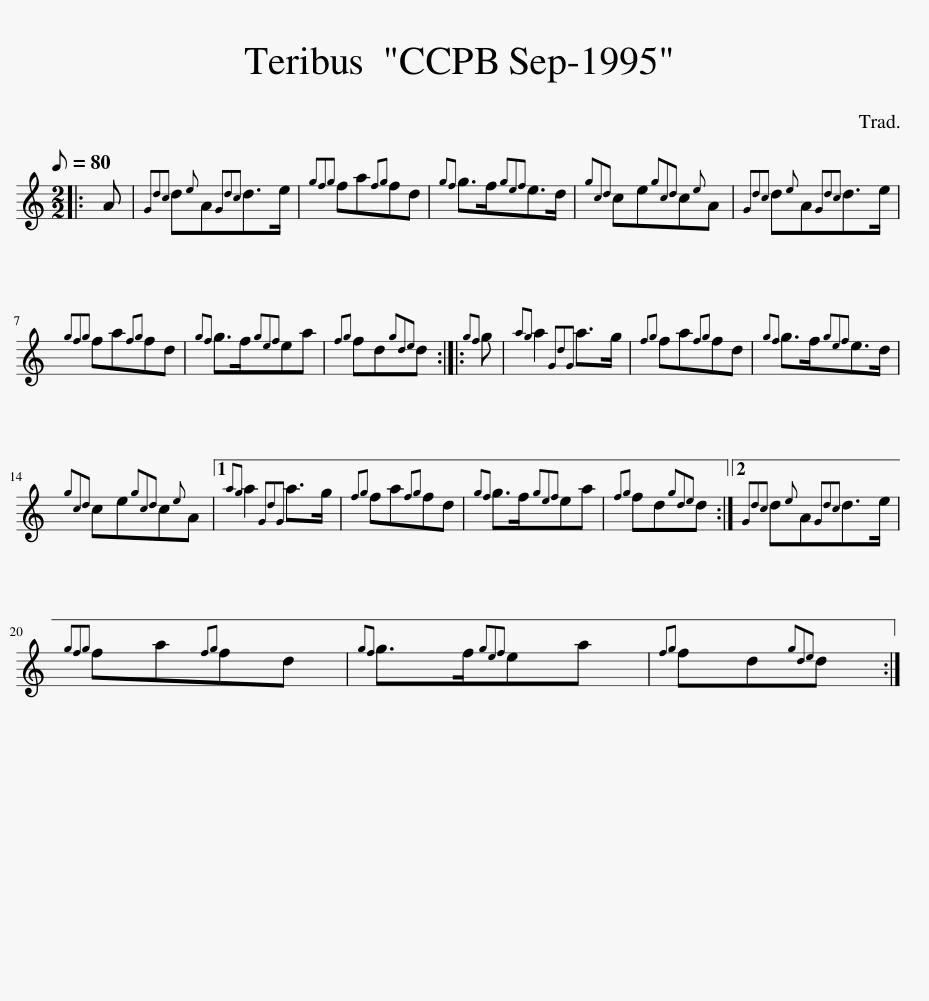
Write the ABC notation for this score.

X:1
L:1/8
Q:1/8=80
M:2/2
I:linebreak $
K:C
V:1 treble
V:1
|: A |{Gdc} d{e}A{Gdc}d>e |{gfg} fa{fg}fd |{gf} g>f{gef}e>d |{gcd} ce{gcd}c{e}A | %5
{Gdc} d{e}A{Gdc}d>e |${gfg} fa{fg}fd |{gf} g>f{gef}ea |{fg} fd{gde}d ::{gf} g | %10
{ag} a2{GdG} a>g |{fg} fa{fg}fd |{gf} g>f{gef}e>d |${gcd} ce{gcd}c{e}A |1{ag} a2{GdG} a>g | %15
{fg} fa{fg}fd |{gf} g>f{gef}ea |{fg} fd{gde}d :|2{Gdc} d{e}A{Gdc}d>e |${gfg} fa{fg}fd | %20
{gf} g>f{gef}ea |{fg} fd{gde}d :| %22
